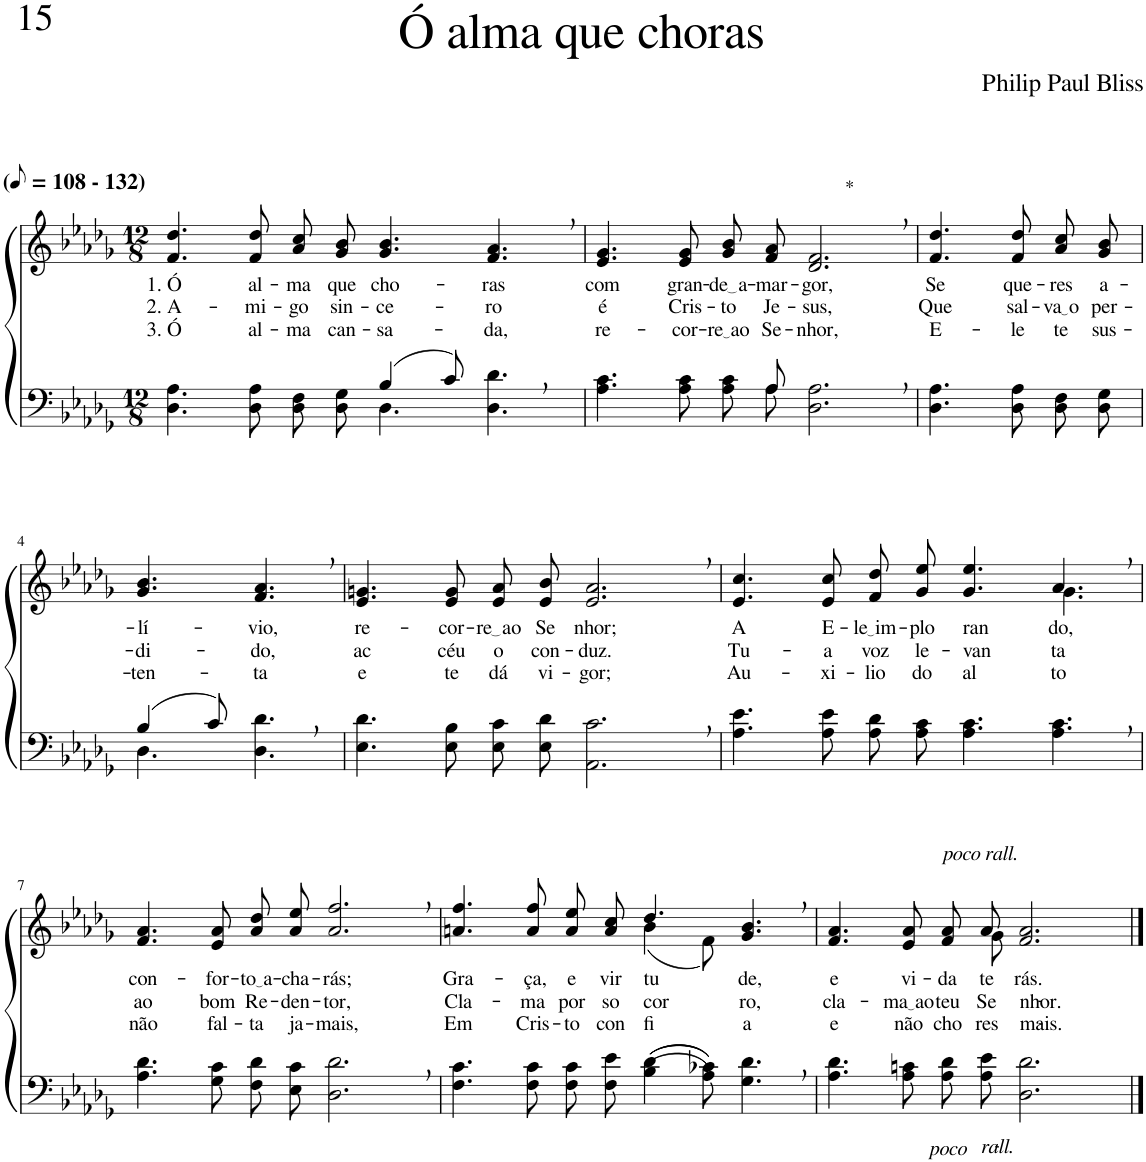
**kern	**text	**kern	**text	**text	**text
*part2	*part2	*part1	*part1	*part1	*part1
*staff2	*staff2	*staff1	*staff1	*staff1	*staff1
*I"Parte III e IV	*	*I"Parte I e II	*	*	*
*clefF4	*	*clefG2	*	*	*
*Trd2c3	*	*Trd2c3	*	*	*
*k[b-e-a-d-g-]	*	*k[b-e-a-d-g-]	*	*	*
*M12/8	*	*M12/8	*	*	*
*MM54	*	*MM54	*	*	*
=1	=1	=1	=1	=1	=1
*^	*	*	*	*	*
!	!	!	!LO:TX:a:B:t=(	!	!	!
!	!	!	!LO:TX:a:B:t=- 132)	!	!	!
!	!	!	!	!LO:LY:b	!LO:LY:b	!LO:LY:b
2.ryy	4.D-\ 4.A-\	.	4.f/ 4.dd-/	1. Ó	2. A-	3. Ó
!	!	!	!	!LO:LY:b	!LO:LY:b	!LO:LY:b
.	8D-\ 8A-\L	.	8f/ 8dd-/L	al-	-mi-	al-
!	!	!	!	!LO:LY:b	!LO:LY:b	!LO:LY:b
.	8D-\ 8F\	.	8a-/ 8cc/	-ma	-go	-ma
!	!	!	!	!LO:LY:b	!LO:LY:b	!LO:LY:b
.	8D-\ 8G-\J	.	8g-/ 8b-/J	que	sin-	can-
!	!	!	!	!LO:LY:b	!LO:LY:b	!LO:LY:b
(4B-/	4.D-\	.	4.g-/ 4.b-/	cho-	-ce-	-sa-
8c/)	.	.	.	.	.	.
!	!	!	!	!LO:LY:b	!LO:LY:b	!LO:LY:b
8ryy	4.D-\ 4.d-\	.	4.f/, 4.a-/,	-ras	-ro	-da,
4ryy	.	.	.	.	.	.
=2	=2	=2	=2	=2	=2	=2
!	!	!	!	!LO:LY:b	!LO:LY:b	!LO:LY:b
4.A-\ 4.c\	8ryy	.	4.e-/ 4.g-/	com	é	re-
!	!	!	!	!LO:LY:b	!LO:LY:b	!LO:LY:b
*v	*v	*	*	*	*	*
8A-\ 8c\L	.	8e-/ 8g-/L	gran-	Cris-	-cor-
!	!	!	!LO:LY:b	!LO:LY:b	!LO:LY:b
8A-\ 8c\	.	8g-/ 8b-/	de a	-to	re ao
*^	*	*	*	*	*
!	!	!	!	!LO:LY:b	!LO:LY:b	!LO:LY:b
8A-\J	8A-/	.	8f/ 8a-/J	-mar-	Je-	Se-
!	!	!	!LO:TX:a:t=*	!	!	!
!	!	!	!	!LO:LY:b	!LO:LY:b	!LO:LY:b
2.D-\, 2.A-\,	2.ryy	.	2.d-/, 2.f/,	-gor,	-sus,	-nhor,
=3	=3	=3	=3	=3	=3	=3
!	!	!	!	!LO:LY:b	!LO:LY:b	!LO:LY:b
*v	*v	*	*	*	*	*
4.D-\ 4.A-\	.	4.f/ 4.dd-/	Se	Que	E-
!	!	!	!LO:LY:b	!LO:LY:b	!LO:LY:b
8D-\ 8A-\L	.	8f/ 8dd-/L	que-	sal-	-le
!	!	!	!LO:LY:b	!LO:LY:b	!LO:LY:b
8D-\ 8F\	.	8a-/ 8cc/	-res	va o	te
!	!	!	!LO:LY:b	!LO:LY:b	!LO:LY:b
8D-\ 8G-\J	.	8g-/ 8b-/J	a-	per-	sus-
!!LO:LB:g=z
=4	=4	=4	=4	=4	=4
*^	*	*	*	*	*
!	!	!	!	!LO:LY:b	!LO:LY:b	!LO:LY:b
(4B-/	4.D-\	.	4.g-/ 4.b-/	-lí-	-di-	-ten-
8c/)	.	.	.	.	.	.
!	!	!	!	!LO:LY:b	!LO:LY:b	!LO:LY:b
4ryy	4.D-\ 4.d-\	.	4.f/, 4.a-/,	-vio,	-do,	-ta
8ryy	.	.	.	.	.	.
*v	*v	*	*	*	*	*
=5	=5	=5	=5	=5	=5
!	!	!	!LO:LY:b	!LO:LY:b	!LO:LY:b
4.E-\ 4.d-\	.	4.e-/ 4.gn/	re-	ac	e
!	!	!	!LO:LY:b	!LO:LY:b	!LO:LY:b
8E-\ 8B-\L	.	8e-/ 8g/L	-cor-	céu	te
!	!	!	!LO:LY:b	!LO:LY:b	!LO:LY:b
8E-\ 8c\	.	8e-/ 8a-/	re ao	o	dá
!	!	!	!LO:LY:b	!LO:LY:b	!LO:LY:b
8E-\ 8d-\J	.	8e-/ 8b-/J	Se	con-	vi-
!	!	!	!LO:LY:b	!LO:LY:b	!LO:LY:b
2.AA-\, 2.c\,	.	2.e-/, 2.a-/,	nhor;	-duz.	-gor;
=6	=6	=6	=6	=6	=6
!	!	!	!LO:LY:b	!LO:LY:b	!LO:LY:b
*	*	*^	*	*	*
4.A-\ 4.e-\	.	4.e-/ 4.cc/	8ryy	A	Tu-	Au-
!	!	!	!	!LO:LY:b	!LO:LY:b	!LO:LY:b
*	*	*v	*v	*	*	*
8A-\ 8e-\L	.	8e-/ 8cc/L	E-	-a	-xi-
!	!	!	!LO:LY:b	!LO:LY:b	!LO:LY:b
8A-\ 8d-\	.	8f/ 8dd-/	le im	voz	-lio
!	!	!	!LO:LY:b	!LO:LY:b	!LO:LY:b
8A-\ 8c\J	.	8g-/ 8ee-/J	-plo	le-	do
!	!	!	!LO:LY:b	!LO:LY:b	!LO:LY:b
4.A-\ 4.c\	.	4.g-/ 4.ee-/	ran-	-van-	al-
*	*	*^	*	*	*
!	!	!	!	!LO:LY:b	!LO:LY:b	!LO:LY:b
4.A-\, 4.c\,	.	4.a-,/	4.g-\	-do,	-ta	-to
!!LO:LB:g=z
=7	=7	=7	=7	=7	=7	=7
!	!	!	!	!LO:LY:b	!LO:LY:b	!LO:LY:b
*	*	*v	*v	*	*	*
4.A-\ 4.d-\	.	4.f/ 4.a-/	con-	ao	não
!	!	!	!LO:LY:b	!LO:LY:b	!LO:LY:b
8G-\ 8c\L	.	8e-/ 8a-/L	-for-	bom	fal-
!	!	!	!LO:LY:b	!LO:LY:b	!LO:LY:b
8F\ 8d-\	.	8a-/ 8dd-/	to a	Re-	-ta
!	!	!	!LO:LY:b	!LO:LY:b	!LO:LY:b
8E-\ 8c\J	.	8a-/ 8ee-/J	-cha-	-den-	ja-
!	!	!	!LO:LY:b	!LO:LY:b	!LO:LY:b
2.D-\, 2.d-\,	.	2.a-/, 2.ff/,	-rás;	-tor,	-mais,
=8	=8	=8	=8	=8	=8
!	!	!	!LO:LY:b	!LO:LY:b	!LO:LY:b
*	*	*^	*	*	*
4.F\ 4.c\	.	4.an/ 4.ff/	2.ryy	Gra-	Cla-	Em
!	!	!	!	!LO:LY:b	!LO:LY:b	!LO:LY:b
8F\ 8c\L	.	8a\ 8ff\L	.	-ça,	-ma	Cris-
!	!	!	!	!LO:LY:b	!LO:LY:b	!LO:LY:b
8F\ 8c\	.	8a\ 8ee-\	.	e	por	-to
!	!	!	!	!LO:LY:b	!LO:LY:b	!LO:LY:b
8F\ 8e-\J	.	8a\ 8cc\J	.	vir-	so-	con-
!	!	!	!	!LO:LY:b	!LO:LY:b	!LO:LY:b
(((4B-\ 4d-\	.	4.dd-/	(4b-\	-tu-	-cor-	-fi-
8A-\ 8c-X\)))	.	.	8f\)	.	.	.
!	!	!	!	!LO:LY:b	!LO:LY:b	!LO:LY:b
4.G-\, 4.d-\,	.	4.g-/, 4.b-/,	4.ryy	-de,	-ro,	-a
=9	=9	=9	=9	=9	=9	=9
!	!	!	!	!LO:LY:b	!LO:LY:b	!LO:LY:b
4.A-\ 4.d-\	.	2ryy	4.f/ 4.a-/	e	cla-	e
!	!	!	!	!LO:LY:b	!LO:LY:b	!LO:LY:b
8A-\ 8cn\L	.	.	8e-/ 8a-/L	vi-	ma ao	não
!	!	!LO:TX:a:i:t=poco rall.	!	!	!	!
!	!LO:LY:b	!	!	!LO:LY:b	!LO:LY:b	!LO:LY:b
8A-\ 8d-\	poco	8ryy	8f/ 8a-/	-da	teu	cho-
!	!LO:LY:b	!	!	!LO:LY:b	!LO:LY:b	!LO:LY:b
8A-\ 8e-\J	rall.-	8g-\	8a-/J	te-	Se-	-res-
!	!	!	!	!LO:LY:b	!LO:LY:b	!LO:LY:b
2.D-\ 2.d-\	.	2.ryy	2.f/ 2.a-/	-rás.	-nhor.-	-mais.-
*	*	*v	*v	*	*	*
==	==	==	==	==	==
*-	*-	*-	*-	*-	*-
